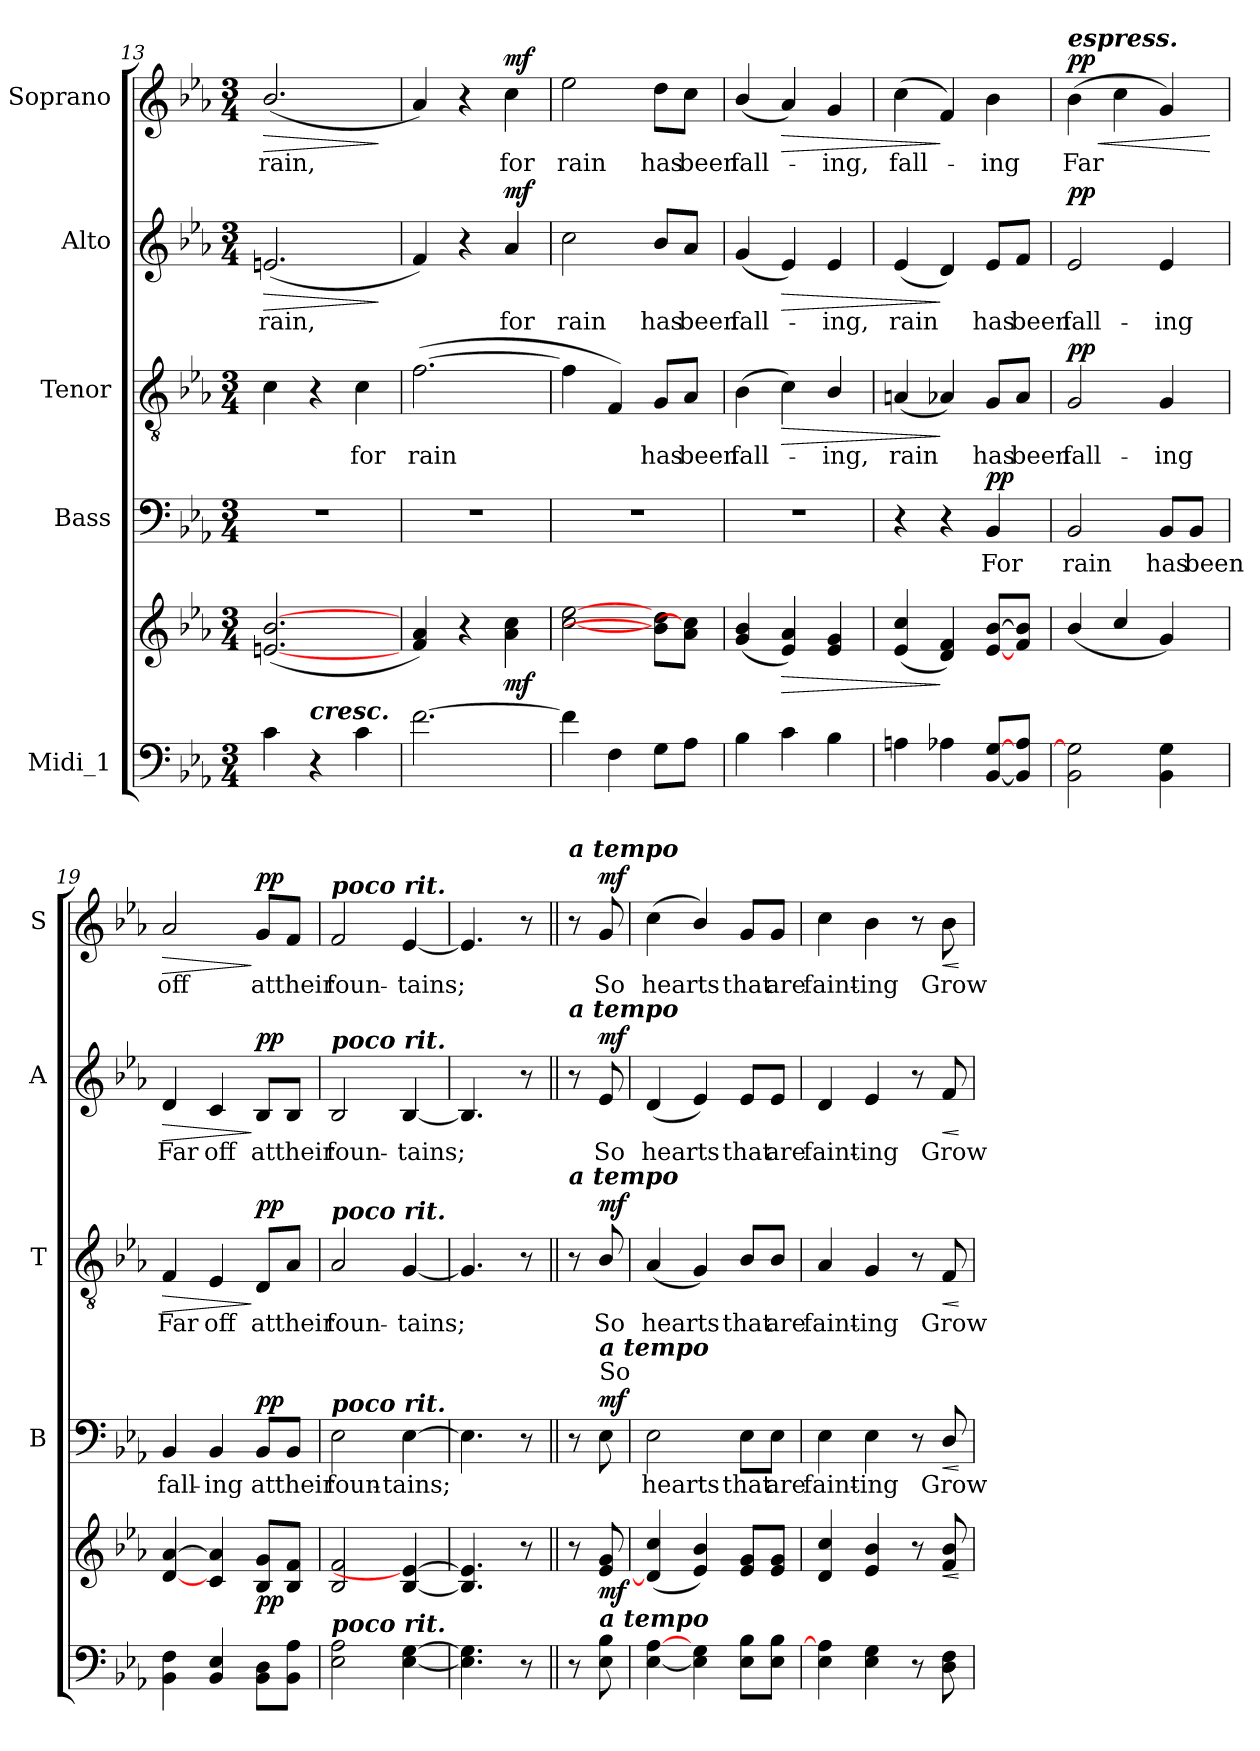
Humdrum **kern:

**kern	**kern	**dynam	**kern	**text	**dynam	**kern	**text	**dynam	**kern	**text	**dynam	**kern	**text	**dynam
*part5	*part5	*part5	*part4	*part4	*part4	*part3	*part3	*part3	*part2	*part2	*part2	*part1	*part1	*part1
*staff6	*staff5	*staff5/6	*staff4	*staff4	*staff4	*staff3	*staff3	*staff3	*staff2	*staff2	*staff2	*staff1	*staff1	*staff1
*I"Midi_1	*	*	*I"Bass	*	*	*I"Tenor	*	*	*I"Alto	*	*	*I"Soprano	*	*
*	*	*	*I'B	*	*	*I'T	*	*	*I'A	*	*	*I'S	*	*
*clefF4	*clefG2	*	*clefF4	*	*	*clefGv2	*	*	*clefG2	*	*	*clefG2	*	*
*k[b-e-a-]	*k[b-e-a-]	*	*k[b-e-a-]	*	*	*k[b-e-a-]	*	*	*k[b-e-a-]	*	*	*k[b-e-a-]	*	*
*E-:	*E-:	*	*E-:	*	*	*E-:	*	*	*E-:	*	*	*E-:	*	*
*M3/4	*M3/4	*	*M3/4	*	*	*M3/4	*	*	*M3/4	*	*	*M3/4	*	*
=13	=13	=13	=13	=13	=13	=13	=13	=13	=13	=13	=13	=13	=13	=13
!	!	!	!	!	!	!	!	!	!	!LO:LY:b	!LO:HP:b	!	!LO:LY:b	!LO:HP:b
4c\	(<[2.en/ [2.b-/	.	2.r	.	.	4c\	.	.	(<2.en/	rain,	>	(<2.b-/	rain,	>
!LO:TX:a:Bi:t=cresc.	!	!	!	!	!	!	!	!	!	!	!	!	!	!
4r	.	.	.	.	.	4r	.	.	.	.	.	.	.	.
!	!	!	!	!	!	!	!LO:LY:b	!	!	!	!	!	!	!
4c\	.	.	.	.	.	4c\	for	.	.	.	.	.	.	.
.	.	.	.	.	.	.	.	.	.	.	]	.	.	]
=14	=14	=14	=14	=14	=14	=14	=14	=14	=14	=14	=14	=14	=14	=14
!	!	!	!	!	!	!	!LO:LY:b	!	!	!	!	!	!	!
[2.f\	4f/ 4a-/)	.	2.r	.	.	(<[2.f\	rain	.	4f/)	.	.	4a-/)	.	.
.	4r	.	.	.	.	.	.	.	4r	.	.	4r	.	.
!	!	!LO:DY:b	!	!	!	!	!	!	!	!LO:LY:b	!LO:DY:b	!	!LO:LY:b	!LO:DY:b
.	4a-\ 4cc\	mf	.	.	.	.	.	.	4a-/	for	mf	4cc\	for	mf
=15	=15	=15	=15	=15	=15	=15	=15	=15	=15	=15	=15	=15	=15	=15
!	!	!	!	!	!	!	!	!	!	!LO:LY:b	!	!	!LO:LY:b	!
4f\]	[2cc\ [2ee-\	.	2.r	.	.	4f\]	.	.	2cc\	rain	.	2ee-\	rain	.
4F\	.	.	.	.	.	4F/)	.	.	.	.	.	.	.	.
!	!	!	!	!	!	!	!LO:LY:b	!	!	!LO:LY:b	!	!	!LO:LY:b	!
8G\L	8b-\] 8dd\L	.	.	.	.	8G/L	has	.	8b-/L	has	.	8dd\L	has	.
!	!	!	!	!	!	!	!LO:LY:b	!	!	!LO:LY:b	!	!	!LO:LY:b	!
8A-\J	8a-\ 8cc\]J	.	.	.	.	8A-/J	been	.	8a-/J	been	.	8cc\J	been	.
=16	=16	=16	=16	=16	=16	=16	=16	=16	=16	=16	=16	=16	=16	=16
!	!	!	!	!	!	!	!LO:LY:b	!	!	!LO:LY:b	!	!	!LO:LY:b	!
4B-\	(<4g/ 4b-/	.	2.r	.	.	(>4B-\	fall-	.	(<4g/	fall-	.	(<4b-/	fall-	.
!	!	!LO:HP:b	!	!	!	!	!	!LO:HP:b	!	!	!LO:HP:b	!	!	!LO:HP:b
4c\	4e-/ 4a-/)	>	.	.	.	4c\)	.	>	4e-/)	.	>	4a-/)	.	>
!	!	!	!	!	!	!	!LO:LY:b	!	!	!LO:LY:b	!	!	!LO:LY:b	!
4B-\	4e-/ 4g/	.	.	.	.	4B-/	ing,	.	4e-/	ing,	.	4g/	ing,	.
=17	=17	=17	=17	=17	=17	=17	=17	=17	=17	=17	=17	=17	=17	=17
!	!	!	!	!	!	!	!LO:LY:b	!	!	!LO:LY:b	!	!	!LO:LY:b	!
4An\	(<4e-/ 4cc/	.	4r	.	.	(<4An/	rain	.	(<4e-/	rain	.	(<4cc\	fall-	.
4A-X\	4d/ 4f/)	]	4r	.	.	4A-X/)	.	]	4d/)	.	]	4f/)	.	]
!	!	!	!	!LO:LY:b	!LO:DY:b	!	!LO:LY:b	!	!	!LO:LY:b	!	!	!LO:LY:b	!
[8BB-/ [8G/L	[8e-/ [8b-/L	.	4BB-/	For	pp	8G/L	has	.	8e-/L	has	.	4b-\	ing	.
!	!	!	!	!	!	!	!LO:LY:b	!	!	!LO:LY:b	!	!	!	!
8BB-/] 8A-/J	8f/ 8b-/]J	.	.	.	.	8A-/J	been	.	8f/J	been	.	.	.	.
!!LO:PB:g=z
=18	=18	=18	=18	=18	=18	=18	=18	=18	=18	=18	=18	=18	=18	=18
!	!	!	!	!	!	!	!	!	!	!	!	!LO:TX:a:Bi:t=espress.	!	!
!	!	!	!	!LO:LY:b	!	!	!LO:LY:b	!LO:DY:b	!	!LO:LY:b	!LO:DY:b	!	!LO:LY:b	!LO:HP:b
!	!	!	!	!	!	!	!	!	!	!	!	!	!	!LO:DY:n=1:b
2BB-\ 2G\]	(<4b-/	.	2BB-/	rain	.	2G/	fall-	pp	2e-/	fall-	pp	(>4b-\	Far	< pp
.	4cc/	.	.	.	.	.	.	.	.	.	.	4cc\	.	.
!	!	!	!	!LO:LY:b	!	!	!LO:LY:b	!	!	!LO:LY:b	!	!	!	!
4BB-\ 4G\	4g/)	.	8BB-/L	has	.	4G/	-ing	.	4e-/	-ing	.	4g/)	.	.
!	!	!	!	!LO:LY:b	!	!	!	!	!	!	!	!	!	!
.	.	.	8BB-/J	been	.	.	.	.	.	.	.	.	.	.
.	.	.	.	.	.	.	.	.	.	.	.	.	.	[
=19	=19	=19	=19	=19	=19	=19	=19	=19	=19	=19	=19	=19	=19	=19
!	!	!	!	!LO:LY:b	!	!	!LO:LY:b	!LO:HP:b	!	!LO:LY:b	!LO:HP:b	!	!LO:LY:b	!LO:HP:b
4BB-\ 4F\	[4d/ [4a-/	.	4BB-/	fall-	.	4F/	Far	>	4d/	Far	>	2a-/	off	>
!	!	!	!	!LO:LY:b	!	!	!LO:LY:b	!	!	!LO:LY:b	!	!	!	!
4BB-/ 4E-/	4c/ 4a-/]	.	4BB-/	-ing	.	4E-/	off	.	4c/	off	.	.	.	.
!	!	!LO:DY:b	!	!LO:LY:b	!LO:DY:b	!	!LO:LY:b	!LO:DY:n=1:b	!	!LO:LY:b	!LO:DY:n=1:b	!	!LO:LY:b	!LO:DY:n=1:b
8BB-\ 8D\L	8B-/ 8g/L	pp	8BB-/L	at	pp	8D/L	at	] pp	8B-/L	at	] pp	8g/L	at	] pp
!	!	!	!	!LO:LY:b	!	!	!LO:LY:b	!	!	!LO:LY:b	!	!	!LO:LY:b	!
8BB-\ 8A-\J	8B-/ 8f/J	.	8BB-/J	their	.	8A-/J	their	.	8B-/J	their	.	8f/J	their	.
=20	=20	=20	=20	=20	=20	=20	=20	=20	=20	=20	=20	=20	=20	=20
*	*	*	*	*	*	*	*	*	*	*	*	*MM73	*	*
!	!	!	!	!	!	!	!	!	!	!	!	!LO:TX:a:Bi:t=poco rit.	!	!
!	!	!	!	!	!	!	!	!	!LO:TX:a:Bi:t=poco rit.	!	!	!	!	!
!	!	!	!	!	!	!LO:TX:a:Bi:t=poco rit.	!	!	!	!	!	!	!	!
!	!	!	!LO:TX:a:Bi:t=poco rit.	!	!	!	!	!	!	!	!	!	!	!
!LO:TX:a:Bi:t=poco rit.	!	!	!	!	!	!	!	!	!	!	!	!	!	!
!	!	!	!	!LO:LY:b	!	!	!LO:LY:b	!	!	!LO:LY:b	!	!	!LO:LY:b	!
2E-\ 2A-\	2B-/ 2f/	.	2E-\	foun-	.	2A-/	foun-	.	2B-/	foun-	.	2f/	foun-	.
*	*	*	*	*	*	*	*	*	*	*	*	*MM69	*	*
!	!	!	!	!LO:LY:b	!	!	!LO:LY:b	!	!	!LO:LY:b	!	!	!LO:LY:b	!
[4E-\ [4G\	[4B-/ 4e-/_	.	[4E-\	-tains;	.	[4G/	-tains;	.	[4B-/	-tains;	.	[4e-/	-tains;	.
=21	=21	=21	=21	=21	=21	=21	=21	=21	=21	=21	=21	=21	=21	=21
*	*	*	*	*	*	*	*	*	*	*	*	*MM67	*	*
4.E-\] 4.G\]	4.B-/] 4.e-/]	.	4.E-\]	.	.	4.G/]	.	.	4.B-/]	.	.	4.e-/]	.	.
8r	8r	.	8r	.	.	8r	.	.	8r	.	.	8r	.	.
=22||	=22||	=22||	=22||	=22||	=22||	=22||	=22||	=22||	=22||	=22||	=22||	=22||	=22||	=22||
*	*	*	*	*	*	*	*	*	*	*	*	*MM76	*	*
!	!	!	!	!	!	!	!	!	!	!	!	!LO:TX:a:Bi:t=a tempo	!	!
!	!	!	!	!	!	!	!	!	!LO:TX:a:Bi:t=a tempo	!	!	!	!	!
!	!	!	!	!	!	!LO:TX:a:Bi:t=a tempo	!	!	!	!	!	!	!	!
8r	8r	.	8r	.	.	8r	.	.	8r	.	.	8r	.	.
!	!	!	!LO:TX:a:t=So	!	!	!	!	!	!	!	!	!	!	!
!	!	!	!LO:TX:a:Bi:t=a tempo	!	!	!	!	!	!	!	!	!	!	!
!LO:TX:a:Bi:t=a tempo	!	!	!	!	!	!	!	!	!	!	!	!	!	!
!	!	!LO:DY:b	!	!	!LO:DY:b	!	!LO:LY:b	!LO:DY:b	!	!LO:LY:b	!LO:DY:b	!	!LO:LY:b	!LO:DY:b
8E-\ 8B-\	8e-/ 8g/	mf	8E-\	.	mf	8B-/	So	mf	8e-/	So	mf	8g/	So	mf
=23	=23	=23	=23	=23	=23	=23	=23	=23	=23	=23	=23	=23	=23	=23
!	!	!	!	!LO:LY:b	!	!	!LO:LY:b	!	!	!LO:LY:b	!	!	!LO:LY:b	!
[4E-\ [4A-\	(<4d/] 4cc/	.	2E-\	hearts	.	(<4A-/	hearts	.	(<4d/	hearts	.	(<4cc\	hearts	.
4E-\] 4G\	4e-/ 4b-/)	.	.	.	.	4G/)	.	.	4e-/)	.	.	4b-/)	.	.
!	!	!	!	!LO:LY:b	!	!	!LO:LY:b	!	!	!LO:LY:b	!	!	!LO:LY:b	!
8E-\ 8B-\L	8e-/ 8g/L	.	8E-\L	that	.	8B-/L	that	.	8e-/L	that	.	8g/L	that	.
!	!	!	!	!LO:LY:b	!	!	!LO:LY:b	!	!	!LO:LY:b	!	!	!LO:LY:b	!
8E-\ 8B-\J	8e-/ 8g/J	.	8E-\J	are	.	8B-/J	are	.	8e-/J	are	.	8g/J	are	.
!!LO:PB:g=z
=24	=24	=24	=24	=24	=24	=24	=24	=24	=24	=24	=24	=24	=24	=24
!	!	!	!	!LO:LY:b	!	!	!LO:LY:b	!	!	!LO:LY:b	!	!	!LO:LY:b	!
4E-\ 4A-\]	4d/ 4cc/	.	4E-\	faint-	.	4A-/	faint-	.	4d/	faint-	.	4cc\	faint-	.
!	!	!	!	!LO:LY:b	!	!	!LO:LY:b	!	!	!LO:LY:b	!	!	!LO:LY:b	!
4E-\ 4G\	4e-/ 4b-/	.	4E-\	-ing	.	4G/	-ing	.	4e-/	-ing	.	4b-\	-ing	.
8r	8r	.	8r	.	.	8r	.	.	8r	.	.	8r	.	.
!	!	!LO:HP:b	!	!LO:LY:b	!LO:HP:b	!	!LO:LY:b	!LO:HP:b	!	!LO:LY:b	!LO:HP:b	!	!LO:LY:b	!LO:HP:b
8D\ 8F\	8f/ 8b-/	<	8D/	Grow	<	8F/	Grow	<	8f/	Grow	<	8b-\	Grow	<
.	.	[	.	.	[	.	.	[	.	.	[	.	.	[
=	=	=	=	=	=	=	=	=	=	=	=	=	=	=
*-	*-	*-	*-	*-	*-	*-	*-	*-	*-	*-	*-	*-	*-	*-
